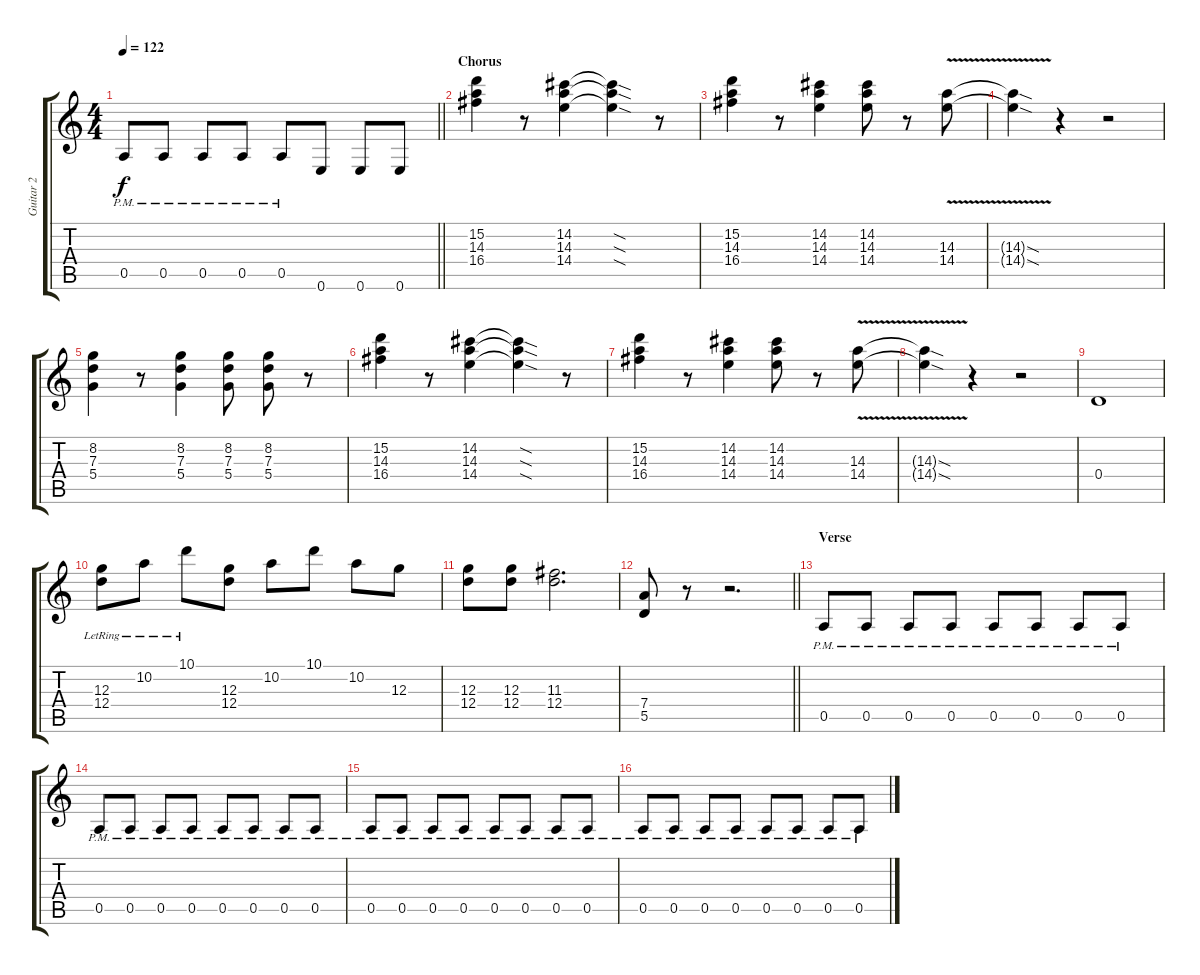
\track ("Guitar 2" "Guitar 2") {instrument electricguitarclean}
\staff {score tabs}
\tuning (E4 B3 G3 D3 A2 E2) {hide}
\ts (4 4)
\tempo 122
\clef g2
\barLineRight lightlight
\ks c
0.5{pm}.8{dy f} 0.5{pm}.8 0.5{pm}.8 0.5{pm}.8 0.5{pm}.8 0.6.8 0.6.8 0.6.8 |
\section ("" "Chorus")
(15.2 14.3 16.4).4{instrument overdrivenguitar} r.8 (14.2 14.3 14.4).4 (14.2{sod t} 14.3{sod t} 14.4{sod t}).4 r.8 |
(15.2 14.3 16.4).4 r.8 (14.2 14.3 14.4).4 (14.2 14.3 14.4).8 r.8 (14.3{v} 14.4{v}).8 |
(14.3{sod t} 14.4{sod t}).4 r.4 r.2 |
(8.2 7.3 5.4).4 r.8 (8.2 7.3 5.4).4 (8.2 7.3 5.4).8 (8.2 7.3 5.4).8 r.8 |
(15.2 14.3 16.4).4{instrument overdrivenguitar} r.8 (14.2 14.3 14.4).4 (14.2{sod t} 14.3{sod t} 14.4{sod t}).4 r.8 |
(15.2 14.3 16.4).4 r.8 (14.2 14.3 14.4).4 (14.2 14.3 14.4).8 r.8 (14.3{v} 14.4{v}).8 |
(14.3{sod t} 14.4{sod t}).4 r.4 r.2 |
0.4.1 |
(12.3{lr} 12.4{lr}).8 10.2{lr}.8 10.1{lr}.8 (12.3 12.4).8 10.2.8 10.1.8 10.2.8 12.3.8 |
(12.3 12.4).8 (12.3 12.4).8 (11.3 12.4).2{d} |
\barLineRight lightlight
(7.4 5.5).8 r.8 r.2{d} |
\section ("" "Verse")
0.5{pm}.8 0.5{pm}.8 0.5{pm}.8 0.5{pm}.8 0.5{pm}.8 0.5{pm}.8 0.5{pm}.8 0.5{pm}.8 |
0.5{pm}.8 0.5{pm}.8 0.5{pm}.8 0.5{pm}.8 0.5{pm}.8 0.5{pm}.8 0.5{pm}.8 0.5{pm}.8 |
0.5{pm}.8 0.5{pm}.8 0.5{pm}.8 0.5{pm}.8 0.5{pm}.8 0.5{pm}.8 0.5{pm}.8 0.5{pm}.8 |
0.5{pm}.8 0.5{pm}.8 0.5{pm}.8 0.5{pm}.8 0.5{pm}.8 0.5{pm}.8 0.5{pm}.8 0.5{pm}.8
